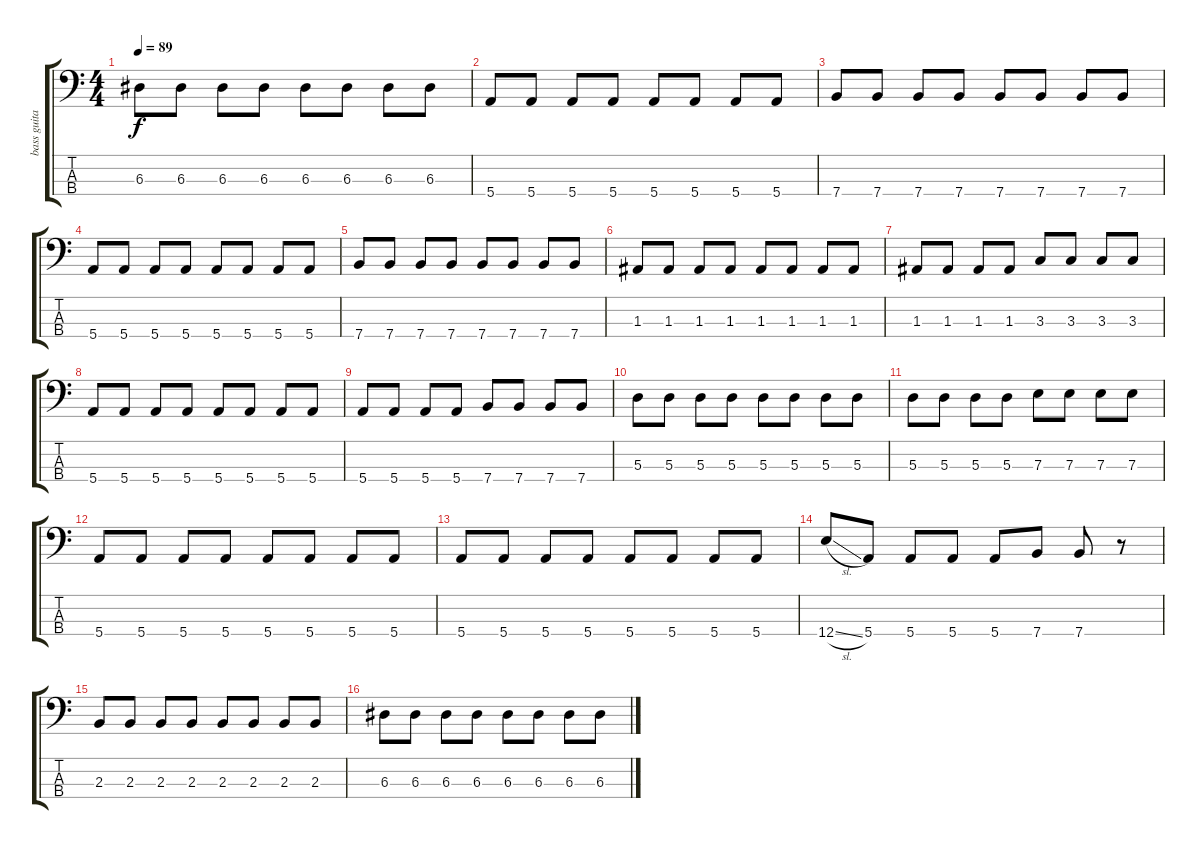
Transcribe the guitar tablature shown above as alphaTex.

\track ("bass guitar" "bass guita") {instrument electricbassfinger}
\staff {score tabs}
\tuning (G2 D2 A1 E1) {hide}
\ts (4 4)
\tempo 89
\clef f4
\ks c
6.3.8{dy f} 6.3.8 6.3.8 6.3.8 6.3.8 6.3.8 6.3.8 6.3.8 |
5.4.8 5.4.8 5.4.8 5.4.8 5.4.8 5.4.8 5.4.8 5.4.8 |
7.4.8 7.4.8 7.4.8 7.4.8 7.4.8 7.4.8 7.4.8 7.4.8 |
5.4.8 5.4.8 5.4.8 5.4.8 5.4.8 5.4.8 5.4.8 5.4.8 |
7.4.8 7.4.8 7.4.8 7.4.8 7.4.8 7.4.8 7.4.8 7.4.8 |
1.3.8 1.3.8 1.3.8 1.3.8 1.3.8 1.3.8 1.3.8 1.3.8 |
1.3.8 1.3.8 1.3.8 1.3.8 3.3.8 3.3.8 3.3.8 3.3.8 |
5.4.8 5.4.8 5.4.8 5.4.8 5.4.8 5.4.8 5.4.8 5.4.8 |
5.4.8 5.4.8 5.4.8 5.4.8 7.4.8 7.4.8 7.4.8 7.4.8 |
5.3.8 5.3.8 5.3.8 5.3.8 5.3.8 5.3.8 5.3.8 5.3.8 |
5.3.8 5.3.8 5.3.8 5.3.8 7.3.8 7.3.8 7.3.8 7.3.8 |
5.4.8 5.4.8 5.4.8 5.4.8 5.4.8 5.4.8 5.4.8 5.4.8 |
5.4.8 5.4.8 5.4.8 5.4.8 5.4.8 5.4.8 5.4.8 5.4.8 |
12.4{sl}.8 5.4.8 5.4.8 5.4.8 5.4.8 7.4.8 7.4.8 r.8 |
2.3.8 2.3.8 2.3.8 2.3.8 2.3.8 2.3.8 2.3.8 2.3.8 |
6.3.8 6.3.8 6.3.8 6.3.8 6.3.8 6.3.8 6.3.8 6.3.8
